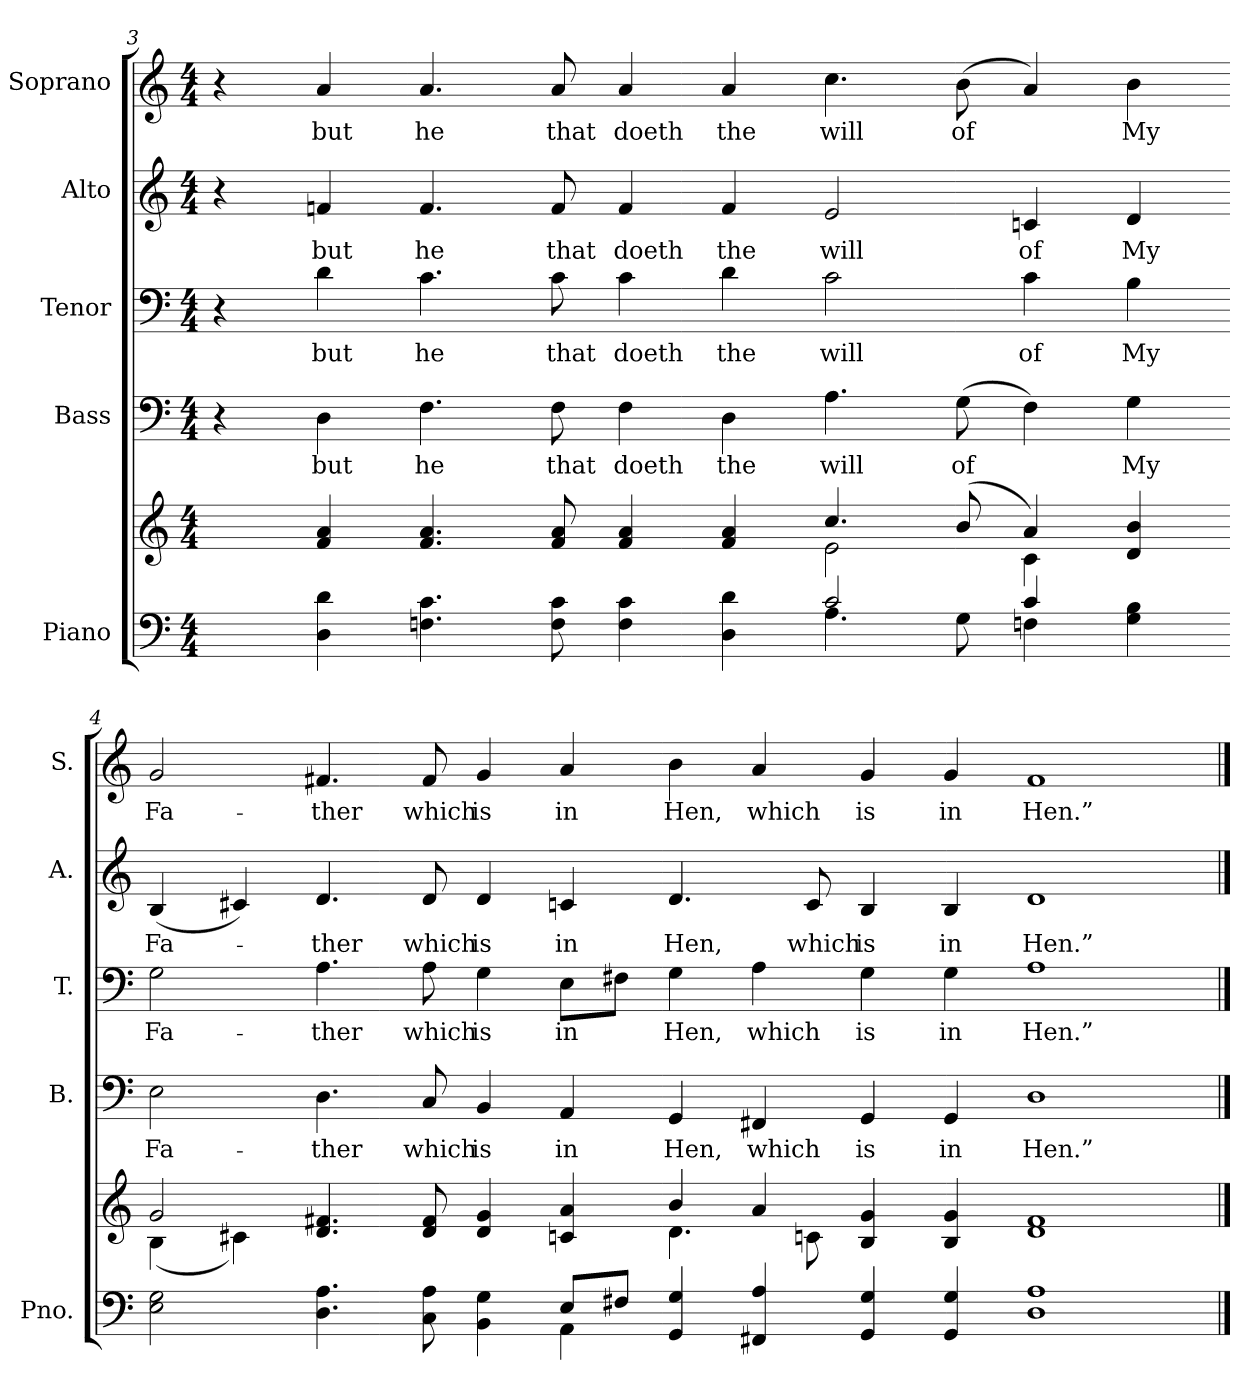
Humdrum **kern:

**kern	**kern	**kern	**text	**kern	**text	**kern	**text	**kern	**text
*part5	*part5	*part4	*part4	*part3	*part3	*part2	*part2	*part1	*part1
*staff6	*staff5	*staff4	*staff4	*staff3	*staff3	*staff2	*staff2	*staff1	*staff1
*I"Piano	*	*I"Bass	*	*I"Tenor	*	*I"Alto	*	*I"Soprano	*
*I'Pno.	*	*I'B.	*	*I'T.	*	*I'A.	*	*I'S.	*
!!LO:PB:g=z
*clefF4	*clefG2	*clefF4	*	*clefF4	*	*clefG2	*	*clefG2	*
*k[]	*k[]	*k[]	*	*k[]	*	*k[]	*	*k[]	*
*C:	*C:	*C:	*	*C:	*	*C:	*	*C:	*
*M4/4	*M4/4	*M4/4	*	*M4/4	*	*M4/4	*	*M4/4	*
=3	=3	=3	=3	=3	=3	=3	=3	=3	=3
*^	*^	*	*	*	*	*	*	*	*
4ryy	1ryy	4ryy	1ryy	4r	.	4r	.	4r	.	4r	.
!	!	!	!	!	!LO:LY:b:color=#000000	!	!	!	!	!	!
!	!	!	!	!	!	!	!LO:LY:b:color=#000000	!	!	!	!
!	!	!	!	!	!	!	!	!	!LO:LY:b:color=#000000	!	!
!	!	!	!	!	!	!	!	!	!	!	!LO:LY:b:color=#000000
4Di\ 4di	.	4fi/ 4ai	.	4Di\	but	4di\	but	4fni/	but	4ai/	but
!	!	!	!	!	!LO:LY:b:color=#000000	!	!	!	!	!	!
!	!	!	!	!	!	!	!LO:LY:b:color=#000000	!	!	!	!
!	!	!	!	!	!	!	!	!	!LO:LY:b:color=#000000	!	!
!	!	!	!	!	!	!	!	!	!	!	!LO:LY:b:color=#000000
4.Fni\ 4.ci	.	4.fi/ 4.ai	.	4.Fi\	he	4.ci\	he	4.fi/	he	4.ai/	he
!	!	!	!	!	!LO:LY:b:color=#000000	!	!	!	!	!	!
!	!	!	!	!	!	!	!LO:LY:b:color=#000000	!	!	!	!
!	!	!	!	!	!	!	!	!	!LO:LY:b:color=#000000	!	!
!	!	!	!	!	!	!	!	!	!	!	!LO:LY:b:color=#000000
8Fi\ 8ci	.	8fi/ 8ai	.	8Fi\	that	8ci\	that	8fi/	that	8ai/	that
!	!	!	!	!	!LO:LY:b:color=#000000	!	!	!	!	!	!
!	!	!	!	!	!	!	!LO:LY:b:color=#000000	!	!	!	!
!	!	!	!	!	!	!	!	!	!LO:LY:b:color=#000000	!	!
!	!	!	!	!	!	!	!	!	!	!	!LO:LY:b:color=#000000
4Fi\ 4ci	2ryy	4fi/ 4ai	2ryy	4Fi\	doeth	4ci\	doeth	4fi/	doeth	4ai/	doeth
!	!	!	!	!	!LO:LY:b:color=#000000	!	!	!	!	!	!
!	!	!	!	!	!	!	!LO:LY:b:color=#000000	!	!	!	!
!	!	!	!	!	!	!	!	!	!LO:LY:b:color=#000000	!	!
!	!	!	!	!	!	!	!	!	!	!	!LO:LY:b:color=#000000
4Di\ 4di	.	4fi/ 4ai	.	4Di\	the	4di\	the	4fi/	the	4ai/	the
!	!	!	!	!	!LO:LY:b:color=#000000	!	!	!	!	!	!
!	!	!	!	!	!	!	!LO:LY:b:color=#000000	!	!	!	!
!	!	!	!	!	!	!	!	!	!LO:LY:b:color=#000000	!	!
!	!	!	!	!	!	!	!	!	!	!	!LO:LY:b:color=#000000
2ci/	4.Ai\	4.cci/	2ei\	4.Ai\	will	2ci\	will	2ei/	will	4.cci\	will
!	!	!	!	!	!LO:LY:b:color=#000000	!	!	!	!	!	!
!	!	!	!	!	!	!	!	!	!	!	!LO:LY:b:color=#000000
.	8Gi\	(8bi/	.	(8Gi\	of	.	.	.	.	(8bi\	of
!	!	!	!	!	!	!	!LO:LY:b:color=#000000	!	!	!	!
!	!	!	!	!	!	!	!	!	!LO:LY:b:color=#000000	!	!
4ci/	4Fni\	4ai/)	4ci\	4Fi\)	.	4ci\	of	4cni/	of	4ai/)	.
!	!	!	!	!	!LO:LY:b:color=#000000	!	!	!	!	!	!
!	!	!	!	!	!	!	!LO:LY:b:color=#000000	!	!	!	!
!	!	!	!	!	!	!	!	!	!LO:LY:b:color=#000000	!	!
!	!	!	!	!	!	!	!	!	!	!	!LO:LY:b:color=#000000
4Gi\ 4Bi	4ryy	4di/ 4bi	4ryy	4Gi\	My	4Bi\	My	4di/	My	4bi\	My
!!LO:PB:g=z
=4-	=4-	=4-	=4-	=4-	=4-	=4-	=4-	=4-	=4-	=4-	=4-
!	!	!	!	!	!LO:LY:b:color=#000000	!	!	!	!	!	!
!	!	!	!	!	!	!	!LO:LY:b:color=#000000	!	!	!	!
!	!	!	!	!	!	!	!	!	!LO:LY:b:color=#000000	!	!
!	!	!	!	!	!	!	!	!	!	!	!LO:LY:b:color=#000000
2Ei\ 2Gi	2ryy	2gi/	(4Bi\	2Ei\	Fa-	2Gi\	Fa-	(4Bi/	Fa-	2gi/	Fa-
.	.	.	4c#Xi\)	.	.	.	.	4c#Xi/)	.	.	.
!	!	!	!	!	!LO:LY:b:color=#000000	!	!	!	!	!	!
!	!	!	!	!	!	!	!LO:LY:b:color=#000000	!	!	!	!
!	!	!	!	!	!	!	!	!	!LO:LY:b:color=#000000	!	!
!	!	!	!	!	!	!	!	!	!	!	!LO:LY:b:color=#000000
4.Di\ 4.Ai	2ryy	4.di/ 4.f#Xi	2ryy	4.Di\	-ther	4.Ai\	-ther	4.di/	-ther	4.f#Xi/	-ther
!	!	!	!	!	!LO:LY:b:color=#000000	!	!	!	!	!	!
!	!	!	!	!	!	!	!LO:LY:b:color=#000000	!	!	!	!
!	!	!	!	!	!	!	!	!	!LO:LY:b:color=#000000	!	!
!	!	!	!	!	!	!	!	!	!	!	!LO:LY:b:color=#000000
8Ci\ 8Ai	.	8di/ 8f#i	.	8Ci/	which	8Ai\	which	8di/	which	8f#i/	which
!	!	!	!	!	!LO:LY:b:color=#000000	!	!	!	!	!	!
!	!	!	!	!	!	!	!LO:LY:b:color=#000000	!	!	!	!
!	!	!	!	!	!	!	!	!	!LO:LY:b:color=#000000	!	!
!	!	!	!	!	!	!	!	!	!	!	!LO:LY:b:color=#000000
4BBi\ 4Gi	4ryy	4di/ 4gi	2ryy	4BBi/	is	4Gi\	is	4di/	is	4gi/	is
!	!	!	!	!	!LO:LY:b:color=#000000	!	!	!	!	!	!
!	!	!	!	!	!	!	!LO:LY:b:color=#000000	!	!	!	!
!	!	!	!	!	!	!	!	!	!LO:LY:b:color=#000000	!	!
!	!	!	!	!	!	!	!	!	!	!	!LO:LY:b:color=#000000
8Ei/L	4AAi\	4cni/ 4ai	.	4AAi/	in	8Ei\L	in	4cni/	in	4ai/	in
8F#Xi/J	.	.	.	.	.	8F#Xi\J	.	.	.	.	.
!	!	!	!	!	!LO:LY:b:color=#000000	!	!	!	!	!	!
!	!	!	!	!	!	!	!LO:LY:b:color=#000000	!	!	!	!
!	!	!	!	!	!	!	!	!	!LO:LY:b:color=#000000	!	!
!	!	!	!	!	!	!	!	!	!	!	!LO:LY:b:color=#000000
4GGi/ 4Gi	2ryy	4bi/	4.di\	4GGi/	Hen,	4Gi\	Hen,	4.di/	Hen,	4bi\	Hen,
!	!	!	!	!	!LO:LY:b:color=#000000	!	!	!	!	!	!
!	!	!	!	!	!	!	!LO:LY:b:color=#000000	!	!	!	!
!	!	!	!	!	!	!	!	!	!	!	!LO:LY:b:color=#000000
4FF#Xi/ 4Ai	.	4ai/	.	4FF#Xi/	which	4Ai\	which	.	.	4ai/	which
!	!	!	!	!	!	!	!	!	!LO:LY:b:color=#000000	!	!
.	.	.	8cni\	.	.	.	.	8ci/	which	.	.
!	!	!	!	!	!LO:LY:b:color=#000000	!	!	!	!	!	!
!	!	!	!	!	!	!	!LO:LY:b:color=#000000	!	!	!	!
!	!	!	!	!	!	!	!	!	!LO:LY:b:color=#000000	!	!
!	!	!	!	!	!	!	!	!	!	!	!LO:LY:b:color=#000000
4GGi/ 4Gi	2ryy	4Bi/ 4gi	2ryy	4GGi/	is	4Gi\	is	4Bi/	is	4gi/	is
!	!	!	!	!	!LO:LY:b:color=#000000	!	!	!	!	!	!
!	!	!	!	!	!	!	!LO:LY:b:color=#000000	!	!	!	!
!	!	!	!	!	!	!	!	!	!LO:LY:b:color=#000000	!	!
!	!	!	!	!	!	!	!	!	!	!	!LO:LY:b:color=#000000
4GGi/ 4Gi	.	4Bi/ 4gi	.	4GGi/	in	4Gi\	in	4Bi/	in	4gi/	in
!	!	!	!	!	!LO:LY:b:color=#000000	!	!	!	!	!	!
!	!	!	!	!	!	!	!LO:LY:b:color=#000000	!	!	!	!
!	!	!	!	!	!	!	!	!	!LO:LY:b:color=#000000	!	!
!	!	!	!	!	!	!	!	!	!	!	!LO:LY:b:color=#000000
1Di 1Ai	1ryy	1di 1f#i	1ryy	1Di	Hen.”	1Ai	Hen.”	1di	Hen.”	1f#i	Hen.”
*v	*v	*	*	*	*	*	*	*	*	*	*
*	*v	*v	*	*	*	*	*	*	*	*
==	==	==	==	==	==	==	==	==	==
*-	*-	*-	*-	*-	*-	*-	*-	*-	*-
